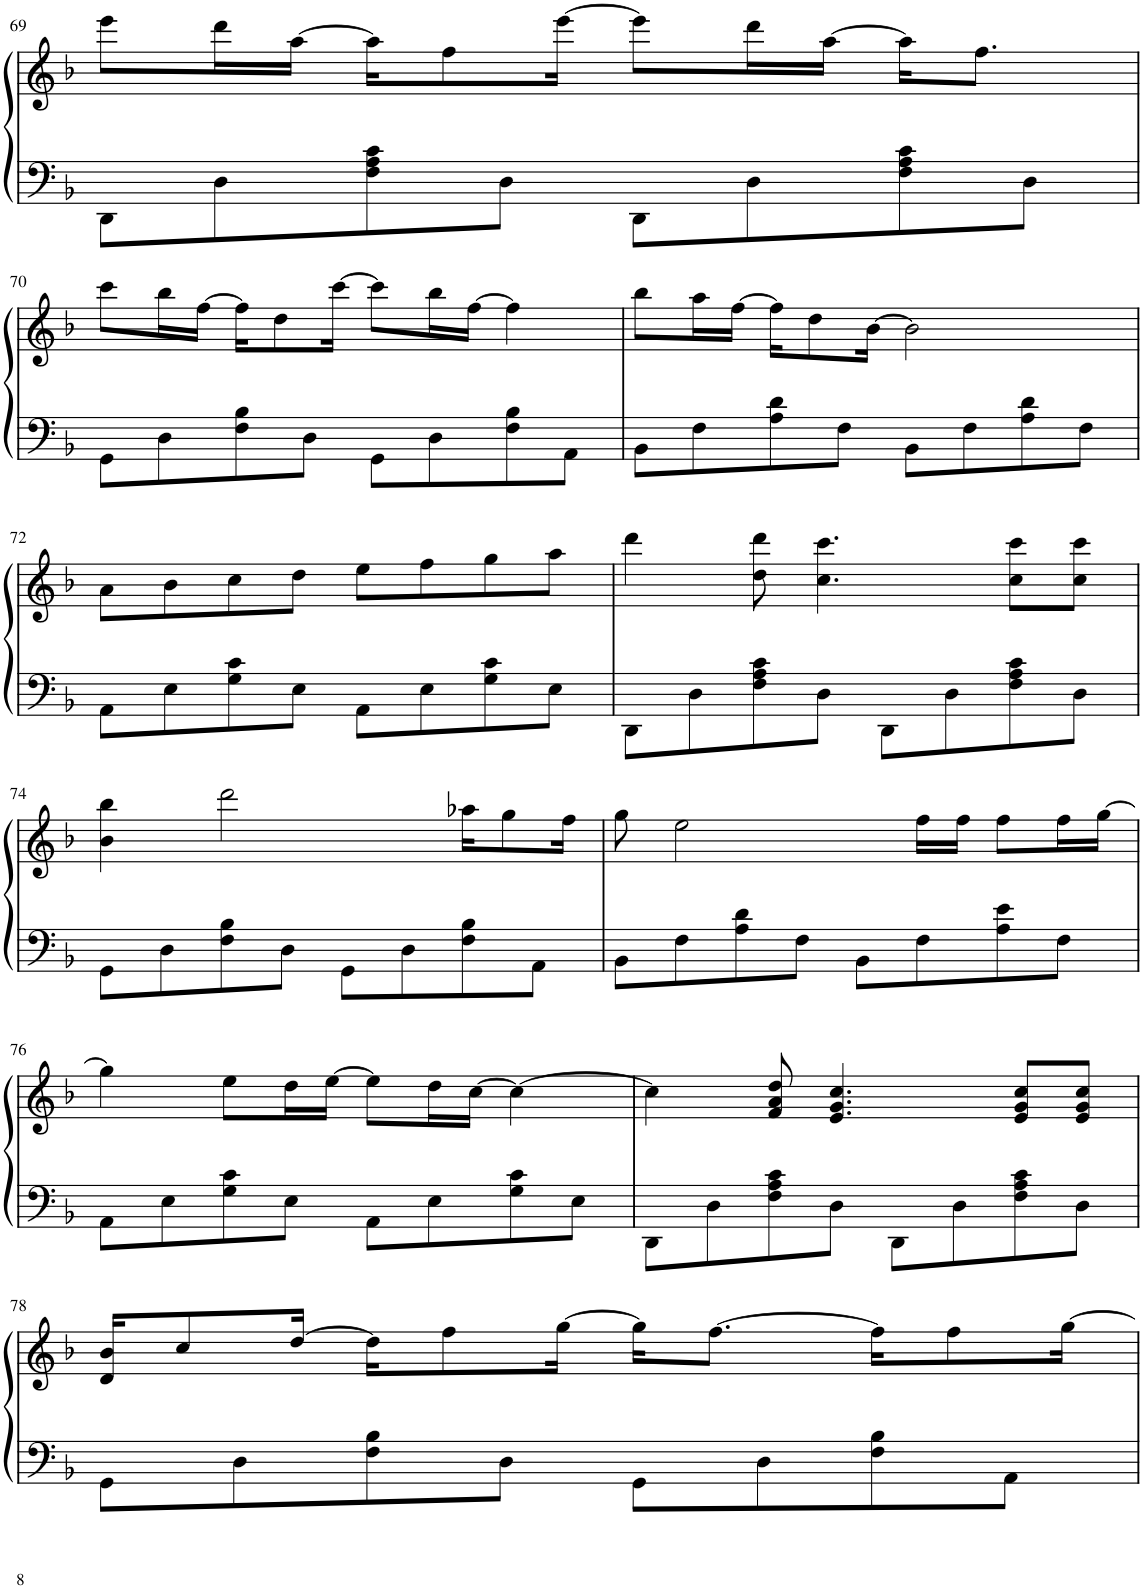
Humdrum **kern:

**kern	**kern
*part1	*part1
*staff2	*staff1
*I"Piano	*
*I'Pno.	*
!!LO:PB:g=z
*clefF4	*clefG2
*k[b-]	*k[b-]
*M4/4	*M4/4
=69	=69
8DD\L	8eee\L
8D\	16ddd\L
.	[16aa\JJ
8F\ 8A\ 8c\	16aa\KL]
.	8ff\
8D\J	.
.	[16eee\Jk
8DD\L	8eee\L]
8D\	16ddd\L
.	[16aa\JJ
8F\ 8A\ 8c\	16aa\KL]
.	8.ff\J
8D\J	.
!!LO:LB:g=z
=70	=70
8GG\L	8ccc\L
8D\	16bb-\L
.	[16ff\JJ
8F\ 8B-\	16ff\KL]
.	8dd\
8D\J	.
.	[16ccc\Jk
8GG\L	8ccc\L]
8D\	16bb-\L
.	[16ff\JJ
8F\ 8B-\	4ff\]
8AA\J	.
=71	=71
8BB-\L	8bb-\L
8F\	16aa\L
.	[16ff\JJ
8A\ 8d\	16ff\KL]
.	8dd\
8F\J	.
.	[16b-\Jk
8BB-\L	2b-\]
8F\	.
8A\ 8d\	.
8F\J	.
!!LO:LB:g=z
=72	=72
8AA\L	8a\L
8E\	8b-\
8G\ 8c\	8cc\
8E\J	8dd\J
8AA\L	8ee\L
8E\	8ff\
8G\ 8c\	8gg\
8E\J	8aa\J
=73	=73
8DD\L	4ddd\
8D\	.
8F\ 8A\ 8c\	8dd\ 8ddd\
8D\J	4.cc\ 4.ccc\
8DD\L	.
8D\	.
8F\ 8A\ 8c\	8cc\ 8ccc\L
8D\J	8cc\ 8ccc\J
!!LO:LB:g=z
=74	=74
8GG\L	4b-\ 4bb-\
8D\	.
8F\ 8B-\	2ddd\
8D\J	.
8GG\L	.
8D\	.
8F\ 8B-\	16aa-X\KL
.	8gg\
8AA\J	.
.	16ff\Jk
=75	=75
8BB-\L	8gg\
8F\	2ee\
8A\ 8d\	.
8F\J	.
8BB-\L	.
8F\	16ff\LL
.	16ff\JJ
8A\ 8e\	8ff\L
8F\J	16ff\L
.	[16gg\JJ
!!LO:LB:g=z
=76	=76
8AA\L	4gg\]
8E\	.
8G\ 8c\	8ee\L
8E\J	16dd\L
.	[16ee\JJ
8AA\L	8ee\L]
8E\	16dd\L
.	[16cc\JJ
8G\ 8c\	4cc\_
8E\J	.
=77	=77
8DD\L	4cc\]
8D\	.
8F\ 8A\ 8c\	8f/ 8a/ 8dd/
8D\J	4.e/ 4.g/ 4.cc/
8DD\L	.
8D\	.
8F\ 8A\ 8c\	8e/ 8g/ 8cc/L
8D\J	8e/ 8g/ 8cc/J
!!LO:LB:g=z
=78	=78
8GG\L	16d/ 16b-/KL
.	8cc/
8D\	.
.	[16dd/Jk
8F\ 8B-\	16dd\KL]
.	8ff\
8D\J	.
.	[16gg\Jk
8GG\L	16gg\KL]
.	[8.ff\J
8D\	.
8F\ 8B-\	16ff\KL]
.	8ff\
8AA\J	.
.	[16gg\Jk
=	=
*-	*-
